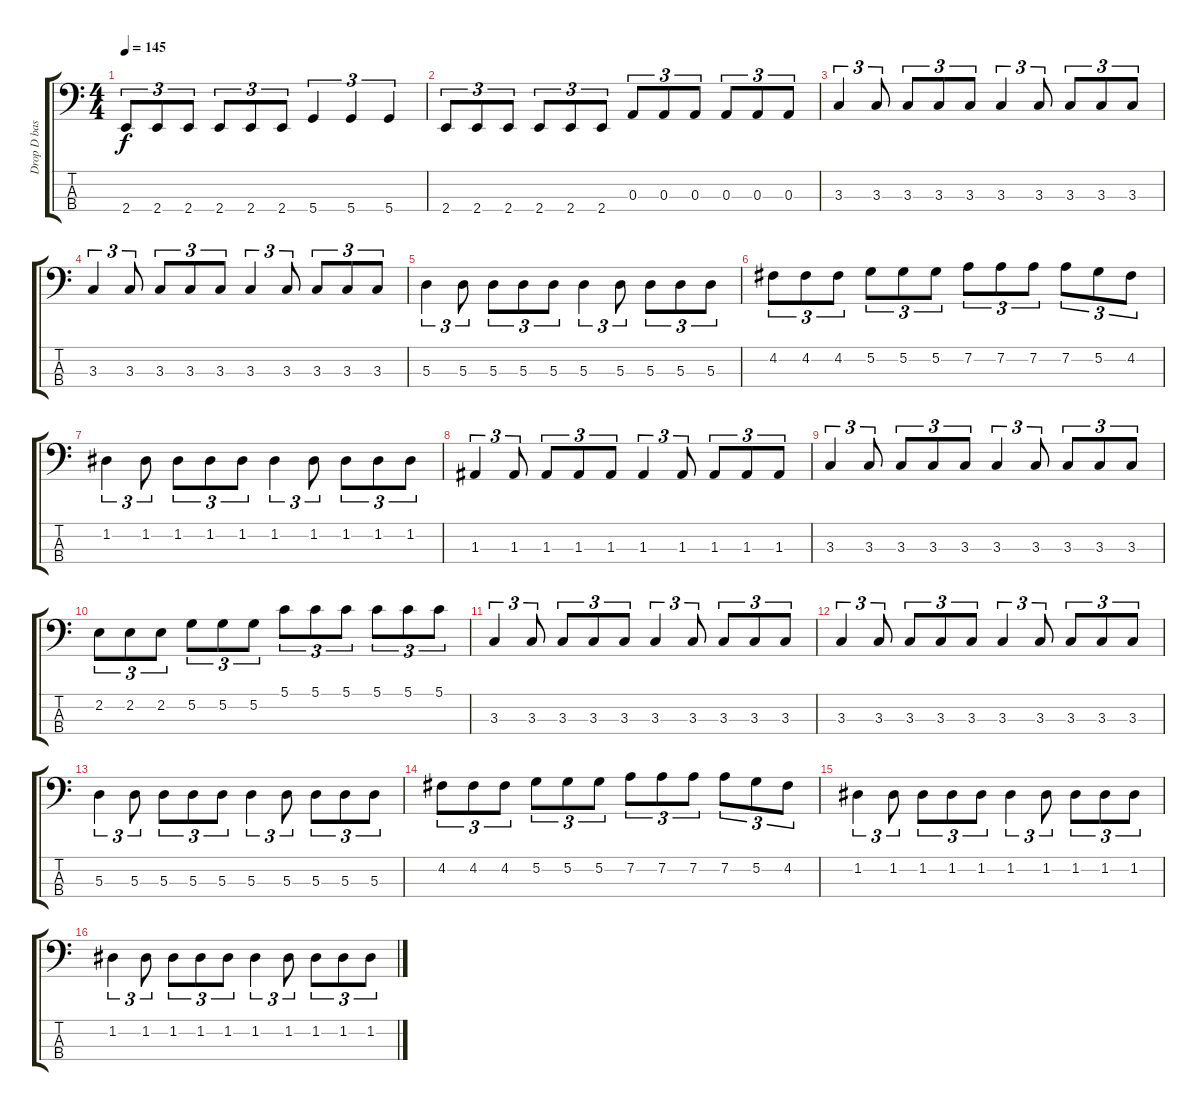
\track ("Drop D bass" "Drop D bas") {instrument electricbassfinger}
\staff {score tabs}
\tuning (G2 D2 A1 D1) {hide}
\ts (4 4)
\tempo 145
\clef f4
\ks c
2.4.8{tu (3 2) dy f} 2.4.8{tu (3 2)} 2.4.8{tu (3 2)} 2.4.8{tu (3 2)} 2.4.8{tu (3 2)} 2.4.8{tu (3 2)} 5.4.4{tu (3 2)} 5.4.4{tu (3 2)} 5.4.4{tu (3 2)} |
2.4.8{tu (3 2)} 2.4.8{tu (3 2)} 2.4.8{tu (3 2)} 2.4.8{tu (3 2)} 2.4.8{tu (3 2)} 2.4.8{tu (3 2)} 0.3.8{tu (3 2)} 0.3.8{tu (3 2)} 0.3.8{tu (3 2)} 0.3.8{tu (3 2)} 0.3.8{tu (3 2)} 0.3.8{tu (3 2)} |
3.3.4{tu (3 2)} 3.3.8{tu (3 2)} 3.3.8{tu (3 2)} 3.3.8{tu (3 2)} 3.3.8{tu (3 2)} 3.3.4{tu (3 2)} 3.3.8{tu (3 2)} 3.3.8{tu (3 2)} 3.3.8{tu (3 2)} 3.3.8{tu (3 2)} |
3.3.4{tu (3 2)} 3.3.8{tu (3 2)} 3.3.8{tu (3 2)} 3.3.8{tu (3 2)} 3.3.8{tu (3 2)} 3.3.4{tu (3 2)} 3.3.8{tu (3 2)} 3.3.8{tu (3 2)} 3.3.8{tu (3 2)} 3.3.8{tu (3 2)} |
5.3.4{tu (3 2)} 5.3.8{tu (3 2)} 5.3.8{tu (3 2)} 5.3.8{tu (3 2)} 5.3.8{tu (3 2)} 5.3.4{tu (3 2)} 5.3.8{tu (3 2)} 5.3.8{tu (3 2)} 5.3.8{tu (3 2)} 5.3.8{tu (3 2)} |
4.2.8{tu (3 2)} 4.2.8{tu (3 2)} 4.2.8{tu (3 2)} 5.2.8{tu (3 2)} 5.2.8{tu (3 2)} 5.2.8{tu (3 2)} 7.2.8{tu (3 2)} 7.2.8{tu (3 2)} 7.2.8{tu (3 2)} 7.2.8{tu (3 2)} 5.2.8{tu (3 2)} 4.2.8{tu (3 2)} |
1.2.4{tu (3 2)} 1.2.8{tu (3 2)} 1.2.8{tu (3 2)} 1.2.8{tu (3 2)} 1.2.8{tu (3 2)} 1.2.4{tu (3 2)} 1.2.8{tu (3 2)} 1.2.8{tu (3 2)} 1.2.8{tu (3 2)} 1.2.8{tu (3 2)} |
1.3.4{tu (3 2)} 1.3.8{tu (3 2)} 1.3.8{tu (3 2)} 1.3.8{tu (3 2)} 1.3.8{tu (3 2)} 1.3.4{tu (3 2)} 1.3.8{tu (3 2)} 1.3.8{tu (3 2)} 1.3.8{tu (3 2)} 1.3.8{tu (3 2)} |
3.3.4{tu (3 2)} 3.3.8{tu (3 2)} 3.3.8{tu (3 2)} 3.3.8{tu (3 2)} 3.3.8{tu (3 2)} 3.3.4{tu (3 2)} 3.3.8{tu (3 2)} 3.3.8{tu (3 2)} 3.3.8{tu (3 2)} 3.3.8{tu (3 2)} |
2.2.8{tu (3 2)} 2.2.8{tu (3 2)} 2.2.8{tu (3 2)} 5.2.8{tu (3 2)} 5.2.8{tu (3 2)} 5.2.8{tu (3 2)} 5.1.8{tu (3 2)} 5.1.8{tu (3 2)} 5.1.8{tu (3 2)} 5.1.8{tu (3 2)} 5.1.8{tu (3 2)} 5.1.8{tu (3 2)} |
3.3.4{tu (3 2)} 3.3.8{tu (3 2)} 3.3.8{tu (3 2)} 3.3.8{tu (3 2)} 3.3.8{tu (3 2)} 3.3.4{tu (3 2)} 3.3.8{tu (3 2)} 3.3.8{tu (3 2)} 3.3.8{tu (3 2)} 3.3.8{tu (3 2)} |
3.3.4{tu (3 2)} 3.3.8{tu (3 2)} 3.3.8{tu (3 2)} 3.3.8{tu (3 2)} 3.3.8{tu (3 2)} 3.3.4{tu (3 2)} 3.3.8{tu (3 2)} 3.3.8{tu (3 2)} 3.3.8{tu (3 2)} 3.3.8{tu (3 2)} |
5.3.4{tu (3 2)} 5.3.8{tu (3 2)} 5.3.8{tu (3 2)} 5.3.8{tu (3 2)} 5.3.8{tu (3 2)} 5.3.4{tu (3 2)} 5.3.8{tu (3 2)} 5.3.8{tu (3 2)} 5.3.8{tu (3 2)} 5.3.8{tu (3 2)} |
4.2.8{tu (3 2)} 4.2.8{tu (3 2)} 4.2.8{tu (3 2)} 5.2.8{tu (3 2)} 5.2.8{tu (3 2)} 5.2.8{tu (3 2)} 7.2.8{tu (3 2)} 7.2.8{tu (3 2)} 7.2.8{tu (3 2)} 7.2.8{tu (3 2)} 5.2.8{tu (3 2)} 4.2.8{tu (3 2)} |
1.2.4{tu (3 2)} 1.2.8{tu (3 2)} 1.2.8{tu (3 2)} 1.2.8{tu (3 2)} 1.2.8{tu (3 2)} 1.2.4{tu (3 2)} 1.2.8{tu (3 2)} 1.2.8{tu (3 2)} 1.2.8{tu (3 2)} 1.2.8{tu (3 2)} |
1.2.4{tu (3 2)} 1.2.8{tu (3 2)} 1.2.8{tu (3 2)} 1.2.8{tu (3 2)} 1.2.8{tu (3 2)} 1.2.4{tu (3 2)} 1.2.8{tu (3 2)} 1.2.8{tu (3 2)} 1.2.8{tu (3 2)} 1.2.8{tu (3 2)}
